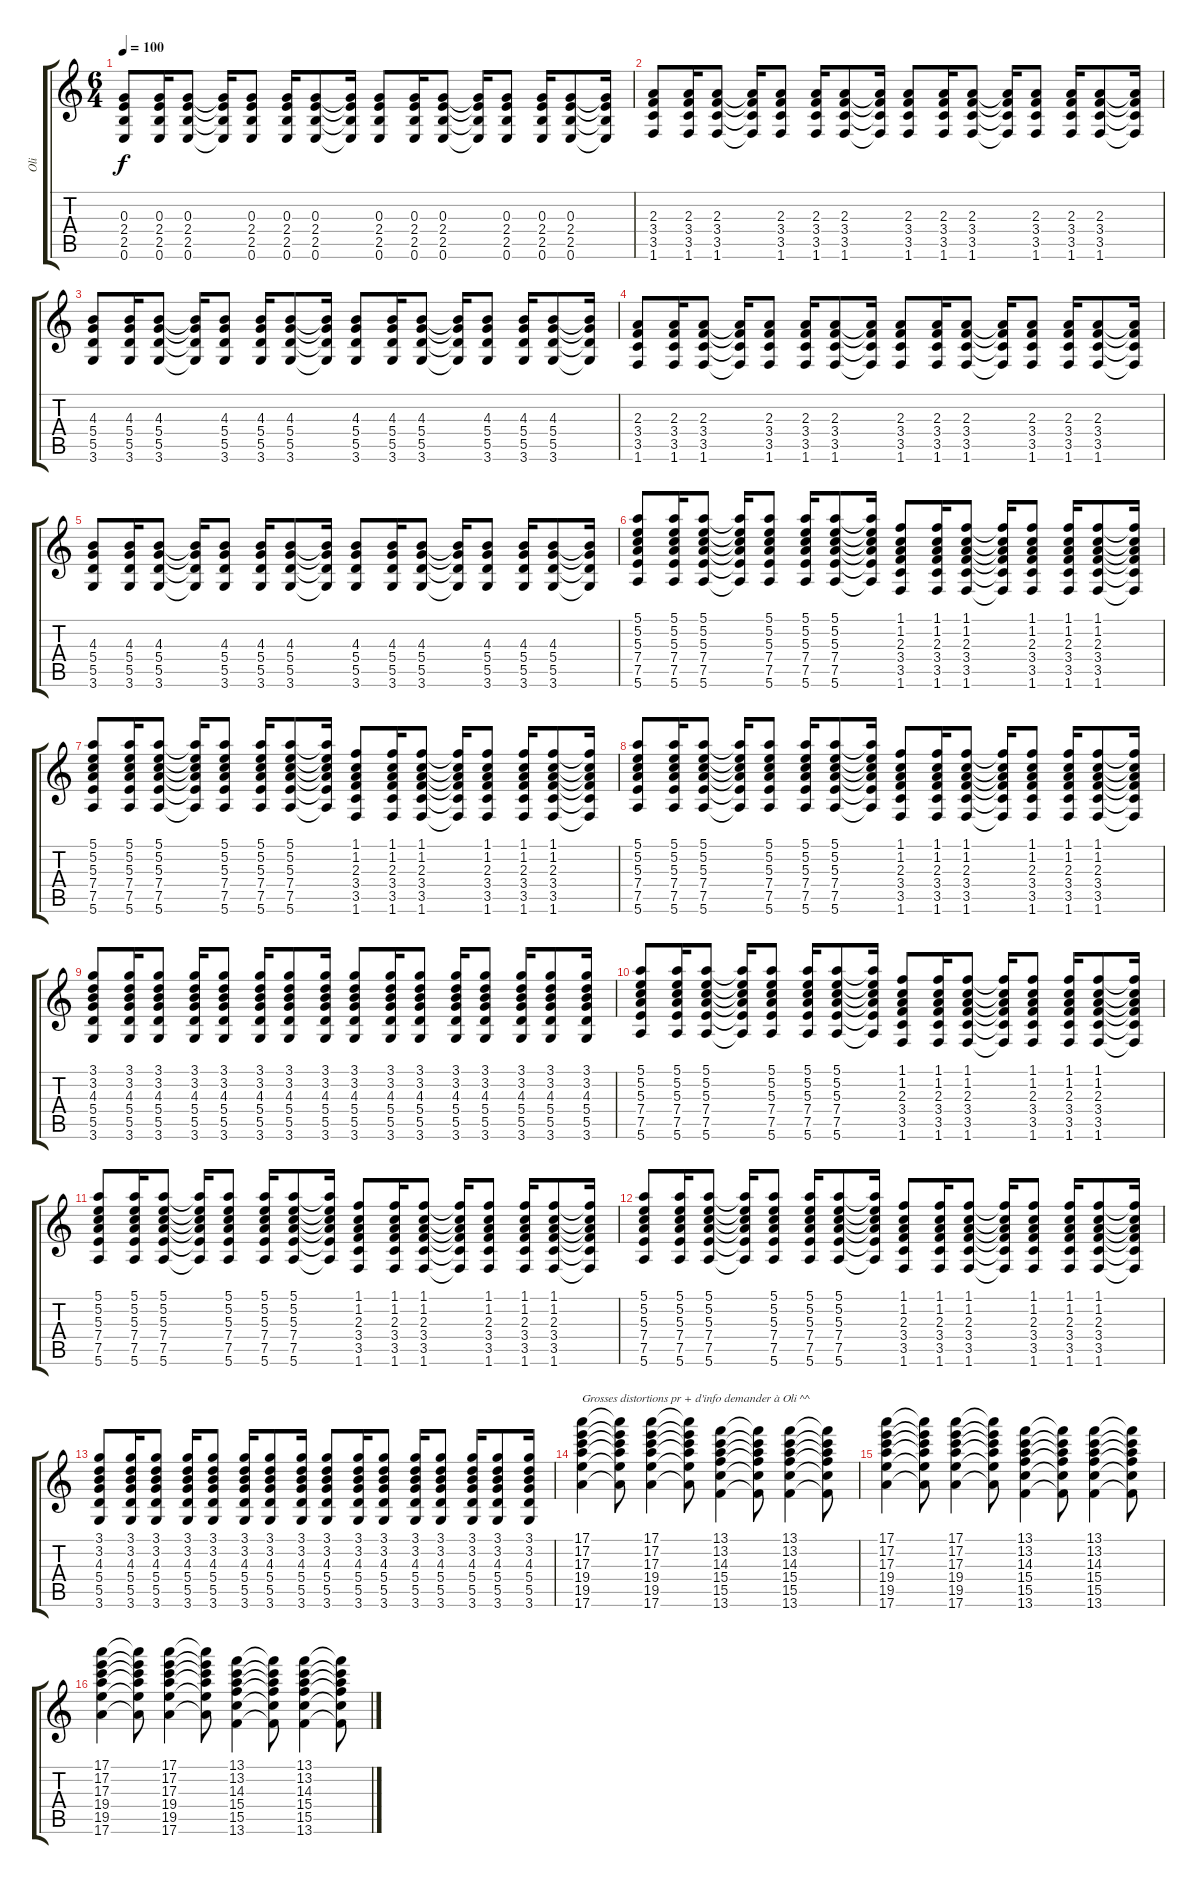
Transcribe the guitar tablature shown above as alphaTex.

\track ("Oli" "Oli") {instrument overdrivenguitar}
\staff {score tabs}
\tuning (E4 B3 G3 D3 A2 E2) {hide}
\ts (6 4)
\tempo 100
\clef g2
\ks c
(0.3 2.4 2.5 0.6).8{dy f} (0.3 2.4 2.5 0.6).16 (0.3 2.4 2.5 0.6).8 (0.3{t} 2.4{t} 2.5{t} 0.6{t}).16 (0.3 2.4 2.5 0.6).8 (0.3 2.4 2.5 0.6).16 (0.3 2.4 2.5 0.6).8 (0.3{t} 2.4{t} 2.5{t} 0.6{t}).16 (0.3 2.4 2.5 0.6).8 (0.3 2.4 2.5 0.6).16 (0.3 2.4 2.5 0.6).8 (0.3{t} 2.4{t} 2.5{t} 0.6{t}).16 (0.3 2.4 2.5 0.6).8 (0.3 2.4 2.5 0.6).16 (0.3 2.4 2.5 0.6).8 (0.3{t} 2.4{t} 2.5{t} 0.6{t}).16 |
(2.3 3.4 3.5 1.6).8 (2.3 3.4 3.5 1.6).16 (2.3 3.4 3.5 1.6).8 (2.3{t} 3.4{t} 3.5{t} 1.6{t}).16 (2.3 3.4 3.5 1.6).8 (2.3 3.4 3.5 1.6).16 (2.3 3.4 3.5 1.6).8 (2.3{t} 3.4{t} 3.5{t} 1.6{t}).16 (2.3 3.4 3.5 1.6).8 (2.3 3.4 3.5 1.6).16 (2.3 3.4 3.5 1.6).8 (2.3{t} 3.4{t} 3.5{t} 1.6{t}).16 (2.3 3.4 3.5 1.6).8 (2.3 3.4 3.5 1.6).16 (2.3 3.4 3.5 1.6).8 (2.3{t} 3.4{t} 3.5{t} 1.6{t}).16 |
(4.3 5.4 5.5 3.6).8 (4.3 5.4 5.5 3.6).16 (4.3 5.4 5.5 3.6).8 (4.3{t} 5.4{t} 5.5{t} 3.6{t}).16 (4.3 5.4 5.5 3.6).8 (4.3 5.4 5.5 3.6).16 (4.3 5.4 5.5 3.6).8 (4.3{t} 5.4{t} 5.5{t} 3.6{t}).16 (4.3 5.4 5.5 3.6).8 (4.3 5.4 5.5 3.6).16 (4.3 5.4 5.5 3.6).8 (4.3{t} 5.4{t} 5.5{t} 3.6{t}).16 (4.3 5.4 5.5 3.6).8 (4.3 5.4 5.5 3.6).16 (4.3 5.4 5.5 3.6).8 (4.3{t} 5.4{t} 5.5{t} 3.6{t}).16 |
(2.3 3.4 3.5 1.6).8 (2.3 3.4 3.5 1.6).16 (2.3 3.4 3.5 1.6).8 (2.3{t} 3.4{t} 3.5{t} 1.6{t}).16 (2.3 3.4 3.5 1.6).8 (2.3 3.4 3.5 1.6).16 (2.3 3.4 3.5 1.6).8 (2.3{t} 3.4{t} 3.5{t} 1.6{t}).16 (2.3 3.4 3.5 1.6).8 (2.3 3.4 3.5 1.6).16 (2.3 3.4 3.5 1.6).8 (2.3{t} 3.4{t} 3.5{t} 1.6{t}).16 (2.3 3.4 3.5 1.6).8 (2.3 3.4 3.5 1.6).16 (2.3 3.4 3.5 1.6).8 (2.3{t} 3.4{t} 3.5{t} 1.6{t}).16 |
(4.3 5.4 5.5 3.6).8 (4.3 5.4 5.5 3.6).16 (4.3 5.4 5.5 3.6).8 (4.3{t} 5.4{t} 5.5{t} 3.6{t}).16 (4.3 5.4 5.5 3.6).8 (4.3 5.4 5.5 3.6).16 (4.3 5.4 5.5 3.6).8 (4.3{t} 5.4{t} 5.5{t} 3.6{t}).16 (4.3 5.4 5.5 3.6).8 (4.3 5.4 5.5 3.6).16 (4.3 5.4 5.5 3.6).8 (4.3{t} 5.4{t} 5.5{t} 3.6{t}).16 (4.3 5.4 5.5 3.6).8 (4.3 5.4 5.5 3.6).16 (4.3 5.4 5.5 3.6).8 (4.3{t} 5.4{t} 5.5{t} 3.6{t}).16 |
(5.1 5.2 5.3 7.4 7.5 5.6).8 (5.1 5.2 5.3 7.4 7.5 5.6).16 (5.1 5.2 5.3 7.4 7.5 5.6).8 (5.1{t} 5.2{t} 5.3{t} 7.4{t} 7.5{t} 5.6{t}).16 (5.1 5.2 5.3 7.4 7.5 5.6).8 (5.1 5.2 5.3 7.4 7.5 5.6).16 (5.1 5.2 5.3 7.4 7.5 5.6).8 (5.1{t} 5.2{t} 5.3{t} 7.4{t} 7.5{t} 5.6{t}).16 (1.1 1.2 2.3 3.4 3.5 1.6).8 (1.1 1.2 2.3 3.4 3.5 1.6).16 (1.1 1.2 2.3 3.4 3.5 1.6).8 (1.1{t} 1.2{t} 2.3{t} 3.4{t} 3.5{t} 1.6{t}).16 (1.1 1.2 2.3 3.4 3.5 1.6).8 (1.1 1.2 2.3 3.4 3.5 1.6).16 (1.1 1.2 2.3 3.4 3.5 1.6).8 (1.1{t} 1.2{t} 2.3{t} 3.4{t} 3.5{t} 1.6{t}).16 |
(5.1 5.2 5.3 7.4 7.5 5.6).8 (5.1 5.2 5.3 7.4 7.5 5.6).16 (5.1 5.2 5.3 7.4 7.5 5.6).8 (5.1{t} 5.2{t} 5.3{t} 7.4{t} 7.5{t} 5.6{t}).16 (5.1 5.2 5.3 7.4 7.5 5.6).8 (5.1 5.2 5.3 7.4 7.5 5.6).16 (5.1 5.2 5.3 7.4 7.5 5.6).8 (5.1{t} 5.2{t} 5.3{t} 7.4{t} 7.5{t} 5.6{t}).16 (1.1 1.2 2.3 3.4 3.5 1.6).8 (1.1 1.2 2.3 3.4 3.5 1.6).16 (1.1 1.2 2.3 3.4 3.5 1.6).8 (1.1{t} 1.2{t} 2.3{t} 3.4{t} 3.5{t} 1.6{t}).16 (1.1 1.2 2.3 3.4 3.5 1.6).8 (1.1 1.2 2.3 3.4 3.5 1.6).16 (1.1 1.2 2.3 3.4 3.5 1.6).8 (1.1{t} 1.2{t} 2.3{t} 3.4{t} 3.5{t} 1.6{t}).16 |
(5.1 5.2 5.3 7.4 7.5 5.6).8 (5.1 5.2 5.3 7.4 7.5 5.6).16 (5.1 5.2 5.3 7.4 7.5 5.6).8 (5.1{t} 5.2{t} 5.3{t} 7.4{t} 7.5{t} 5.6{t}).16 (5.1 5.2 5.3 7.4 7.5 5.6).8 (5.1 5.2 5.3 7.4 7.5 5.6).16 (5.1 5.2 5.3 7.4 7.5 5.6).8 (5.1{t} 5.2{t} 5.3{t} 7.4{t} 7.5{t} 5.6{t}).16 (1.1 1.2 2.3 3.4 3.5 1.6).8 (1.1 1.2 2.3 3.4 3.5 1.6).16 (1.1 1.2 2.3 3.4 3.5 1.6).8 (1.1{t} 1.2{t} 2.3{t} 3.4{t} 3.5{t} 1.6{t}).16 (1.1 1.2 2.3 3.4 3.5 1.6).8 (1.1 1.2 2.3 3.4 3.5 1.6).16 (1.1 1.2 2.3 3.4 3.5 1.6).8 (1.1{t} 1.2{t} 2.3{t} 3.4{t} 3.5{t} 1.6{t}).16 |
(3.1 3.2 4.3 5.4 5.5 3.6).8 (3.1 3.2 4.3 5.4 5.5 3.6).16 (3.1 3.2 4.3 5.4 5.5 3.6).8 (3.1 3.2 4.3 5.4 5.5 3.6).16 (3.1 3.2 4.3 5.4 5.5 3.6).8 (3.1 3.2 4.3 5.4 5.5 3.6).16 (3.1 3.2 4.3 5.4 5.5 3.6).8 (3.1 3.2 4.3 5.4 5.5 3.6).16 (3.1 3.2 4.3 5.4 5.5 3.6).8 (3.1 3.2 4.3 5.4 5.5 3.6).16 (3.1 3.2 4.3 5.4 5.5 3.6).8 (3.1 3.2 4.3 5.4 5.5 3.6).16 (3.1 3.2 4.3 5.4 5.5 3.6).8 (3.1 3.2 4.3 5.4 5.5 3.6).16 (3.1 3.2 4.3 5.4 5.5 3.6).8 (3.1 3.2 4.3 5.4 5.5 3.6).16 |
(5.1 5.2 5.3 7.4 7.5 5.6).8 (5.1 5.2 5.3 7.4 7.5 5.6).16 (5.1 5.2 5.3 7.4 7.5 5.6).8 (5.1{t} 5.2{t} 5.3{t} 7.4{t} 7.5{t} 5.6{t}).16 (5.1 5.2 5.3 7.4 7.5 5.6).8 (5.1 5.2 5.3 7.4 7.5 5.6).16 (5.1 5.2 5.3 7.4 7.5 5.6).8 (5.1{t} 5.2{t} 5.3{t} 7.4{t} 7.5{t} 5.6{t}).16 (1.1 1.2 2.3 3.4 3.5 1.6).8 (1.1 1.2 2.3 3.4 3.5 1.6).16 (1.1 1.2 2.3 3.4 3.5 1.6).8 (1.1{t} 1.2{t} 2.3{t} 3.4{t} 3.5{t} 1.6{t}).16 (1.1 1.2 2.3 3.4 3.5 1.6).8 (1.1 1.2 2.3 3.4 3.5 1.6).16 (1.1 1.2 2.3 3.4 3.5 1.6).8 (1.1{t} 1.2{t} 2.3{t} 3.4{t} 3.5{t} 1.6{t}).16 |
(5.1 5.2 5.3 7.4 7.5 5.6).8 (5.1 5.2 5.3 7.4 7.5 5.6).16 (5.1 5.2 5.3 7.4 7.5 5.6).8 (5.1{t} 5.2{t} 5.3{t} 7.4{t} 7.5{t} 5.6{t}).16 (5.1 5.2 5.3 7.4 7.5 5.6).8 (5.1 5.2 5.3 7.4 7.5 5.6).16 (5.1 5.2 5.3 7.4 7.5 5.6).8 (5.1{t} 5.2{t} 5.3{t} 7.4{t} 7.5{t} 5.6{t}).16 (1.1 1.2 2.3 3.4 3.5 1.6).8 (1.1 1.2 2.3 3.4 3.5 1.6).16 (1.1 1.2 2.3 3.4 3.5 1.6).8 (1.1{t} 1.2{t} 2.3{t} 3.4{t} 3.5{t} 1.6{t}).16 (1.1 1.2 2.3 3.4 3.5 1.6).8 (1.1 1.2 2.3 3.4 3.5 1.6).16 (1.1 1.2 2.3 3.4 3.5 1.6).8 (1.1{t} 1.2{t} 2.3{t} 3.4{t} 3.5{t} 1.6{t}).16 |
(5.1 5.2 5.3 7.4 7.5 5.6).8 (5.1 5.2 5.3 7.4 7.5 5.6).16 (5.1 5.2 5.3 7.4 7.5 5.6).8 (5.1{t} 5.2{t} 5.3{t} 7.4{t} 7.5{t} 5.6{t}).16 (5.1 5.2 5.3 7.4 7.5 5.6).8 (5.1 5.2 5.3 7.4 7.5 5.6).16 (5.1 5.2 5.3 7.4 7.5 5.6).8 (5.1{t} 5.2{t} 5.3{t} 7.4{t} 7.5{t} 5.6{t}).16 (1.1 1.2 2.3 3.4 3.5 1.6).8 (1.1 1.2 2.3 3.4 3.5 1.6).16 (1.1 1.2 2.3 3.4 3.5 1.6).8 (1.1{t} 1.2{t} 2.3{t} 3.4{t} 3.5{t} 1.6{t}).16 (1.1 1.2 2.3 3.4 3.5 1.6).8 (1.1 1.2 2.3 3.4 3.5 1.6).16 (1.1 1.2 2.3 3.4 3.5 1.6).8 (1.1{t} 1.2{t} 2.3{t} 3.4{t} 3.5{t} 1.6{t}).16 |
(3.1 3.2 4.3 5.4 5.5 3.6).8 (3.1 3.2 4.3 5.4 5.5 3.6).16 (3.1 3.2 4.3 5.4 5.5 3.6).8 (3.1 3.2 4.3 5.4 5.5 3.6).16 (3.1 3.2 4.3 5.4 5.5 3.6).8 (3.1 3.2 4.3 5.4 5.5 3.6).16 (3.1 3.2 4.3 5.4 5.5 3.6).8 (3.1 3.2 4.3 5.4 5.5 3.6).16 (3.1 3.2 4.3 5.4 5.5 3.6).8 (3.1 3.2 4.3 5.4 5.5 3.6).16 (3.1 3.2 4.3 5.4 5.5 3.6).8 (3.1 3.2 4.3 5.4 5.5 3.6).16 (3.1 3.2 4.3 5.4 5.5 3.6).8 (3.1 3.2 4.3 5.4 5.5 3.6).16 (3.1 3.2 4.3 5.4 5.5 3.6).8 (3.1 3.2 4.3 5.4 5.5 3.6).16 |
(17.1 17.2 17.3 19.4 19.5 17.6).4{txt "Grosses distortions pr + d'info demander à Oli ^^"} (17.1{t} 17.2{t} 17.3{t} 19.4{t} 19.5{t} 17.6{t}).8 (17.1 17.2 17.3 19.4 19.5 17.6).4 (17.1{t} 17.2{t} 17.3{t} 19.4{t} 19.5{t} 17.6{t}).8 (13.1 13.2 14.3 15.4 15.5 13.6).4 (13.1{t} 13.2{t} 14.3{t} 15.4{t} 15.5{t} 13.6{t}).8 (13.1 13.2 14.3 15.4 15.5 13.6).4 (13.1{t} 13.2{t} 14.3{t} 15.4{t} 15.5{t} 13.6{t}).8 |
(17.1 17.2 17.3 19.4 19.5 17.6).4 (17.1{t} 17.2{t} 17.3{t} 19.4{t} 19.5{t} 17.6{t}).8 (17.1 17.2 17.3 19.4 19.5 17.6).4 (17.1{t} 17.2{t} 17.3{t} 19.4{t} 19.5{t} 17.6{t}).8 (13.1 13.2 14.3 15.4 15.5 13.6).4 (13.1{t} 13.2{t} 14.3{t} 15.4{t} 15.5{t} 13.6{t}).8 (13.1 13.2 14.3 15.4 15.5 13.6).4 (13.1{t} 13.2{t} 14.3{t} 15.4{t} 15.5{t} 13.6{t}).8 |
(17.1 17.2 17.3 19.4 19.5 17.6).4 (17.1{t} 17.2{t} 17.3{t} 19.4{t} 19.5{t} 17.6{t}).8 (17.1 17.2 17.3 19.4 19.5 17.6).4 (17.1{t} 17.2{t} 17.3{t} 19.4{t} 19.5{t} 17.6{t}).8 (13.1 13.2 14.3 15.4 15.5 13.6).4 (13.1{t} 13.2{t} 14.3{t} 15.4{t} 15.5{t} 13.6{t}).8 (13.1 13.2 14.3 15.4 15.5 13.6).4 (13.1{t} 13.2{t} 14.3{t} 15.4{t} 15.5{t} 13.6{t}).8
